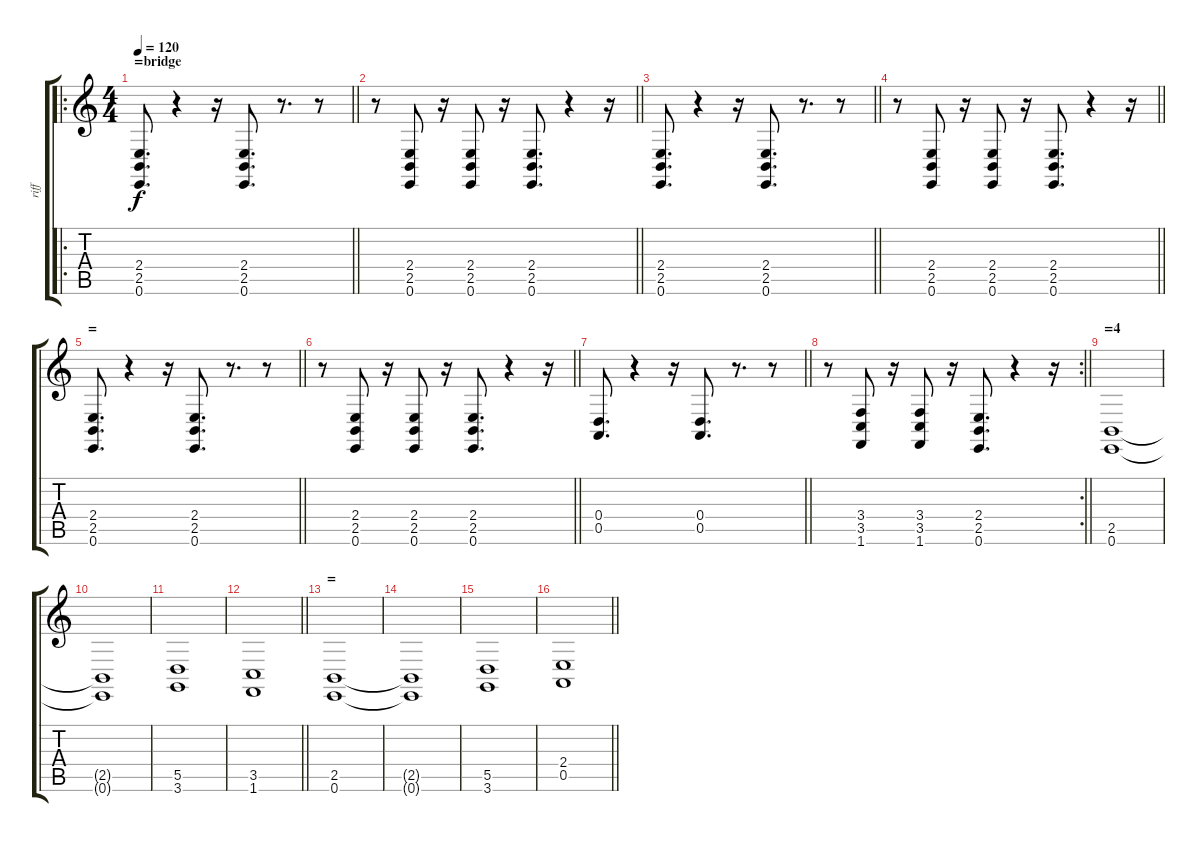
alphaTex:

\track ("riff" "riff") {instrument lead2sawtooth}
\staff {score tabs}
\tuning (E4 B3 G3 D3 A2 E2) {hide}
\ro
\ts (4 4)
\section ("" "=bridge")
\tempo 120
\clef g2
\barLineRight lightlight
\ks c
(2.4 2.5 0.6).8{d dy f} r.4 r.16 (2.4 2.5 0.6).8{d} r.8{d} r.8 |
\barLineRight lightlight
r.8 (2.4 2.5 0.6).8 r.16 (2.4 2.5 0.6).8 r.16 (2.4 2.5 0.6).8{d} r.4 r.16 |
\barLineRight lightlight
(2.4 2.5 0.6).8{d} r.4 r.16 (2.4 2.5 0.6).8{d} r.8{d} r.8 |
\barLineRight lightlight
r.8 (2.4 2.5 0.6).8 r.16 (2.4 2.5 0.6).8 r.16 (2.4 2.5 0.6).8{d} r.4 r.16 |
\section ("" "=")
\barLineRight lightlight
(2.4 2.5 0.6).8{d} r.4 r.16 (2.4 2.5 0.6).8{d} r.8{d} r.8 |
\barLineRight lightlight
r.8 (2.4 2.5 0.6).8 r.16 (2.4 2.5 0.6).8 r.16 (2.4 2.5 0.6).8{d} r.4 r.16 |
\barLineRight lightlight
(0.4 0.5).8{d} r.4 r.16 (0.4 0.5).8{d} r.8{d} r.8 |
\rc 2
\barLineRight lightlight
r.8 (3.4 3.5 1.6).8 r.16 (3.4 3.5 1.6).8 r.16 (2.4 2.5 0.6).8{d} r.4 r.16 |
\section ("" "=4")
(2.5 0.6).1 |
(2.5{t} 0.6{t}).1 |
(5.5 3.6).1 |
\barLineRight lightlight
(3.5 1.6).1 |
\section ("" "=")
(2.5 0.6).1 |
(2.5{t} 0.6{t}).1 |
(5.5 3.6).1 |
\barLineRight lightlight
(2.4 0.5).1
